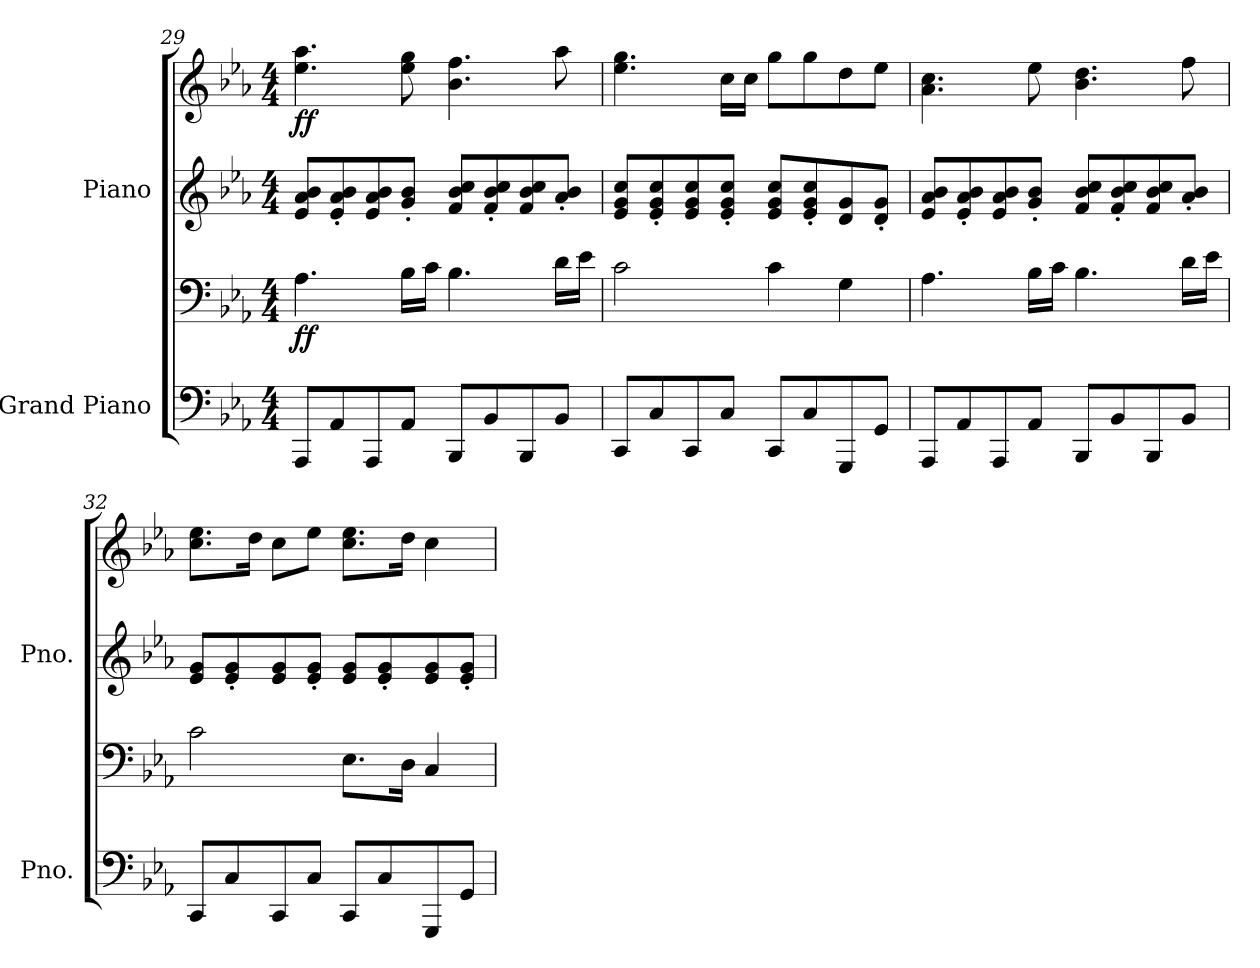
**kern	**kern	**dynam	**kern	**kern	**dynam
*part2	*part2	*part2	*part1	*part1	*part1
*staff4	*staff3	*staff3/4	*staff2	*staff1	*staff1/2
*I"Grand Piano	*	*	*I"Piano	*	*
*I'Pno.	*	*	*I'Pno.	*	*
*clefF4	*clefF4	*	*clefG2	*clefG2	*
*k[b-e-a-]	*k[b-e-a-]	*	*k[b-e-a-]	*k[b-e-a-]	*
*M4/4	*M4/4	*	*M4/4	*M4/4	*
=29	=29	=29	=29	=29	=29
!	!	!LO:DY:b	!	!	!LO:DY:b
8AAA-/L	4.A-\	ff	8e-/ 8a-/ 8b-/L	4.ee-\ 4.aa-\	ff
8AA-/	.	.	8e-/' 8a-/' 8b-/'	.	.
8AAA-/	.	.	8e-/ 8a-/ 8b-/	.	.
8AA-/J	16B-\LL	.	8g/' 8b-/'J	8ee-\ 8gg\	.
.	16c\JJ	.	.	.	.
8BBB-/L	4.B-\	.	8f/ 8b-/ 8cc/L	4.b-\ 4.ff\	.
8BB-/	.	.	8f/' 8b-/' 8cc/'	.	.
8BBB-/	.	.	8f/ 8b-/ 8cc/	.	.
8BB-/J	16d\LL	.	8a-/' 8b-/'J	8aa-\	.
.	16e-\JJ	.	.	.	.
!!LO:PB:g=z
=30	=30	=30	=30	=30	=30
8CC/L	2c\	.	8e-/ 8g/ 8cc/L	4.ee-\ 4.gg\	.
8C/	.	.	8e-/' 8g/' 8cc/'	.	.
8CC/	.	.	8e-/ 8g/ 8cc/	.	.
8C/J	.	.	8e-/' 8g/' 8cc/'J	16cc\LL	.
.	.	.	.	16cc\JJ	.
8CC/L	4c\	.	8e-/ 8g/ 8cc/L	8gg\L	.
8C/	.	.	8e-/' 8g/' 8cc/'	8gg\	.
8GGG/	4G\	.	8d/ 8g/	8dd\	.
8GG/J	.	.	8d/' 8g/'J	8ee-\J	.
=31	=31	=31	=31	=31	=31
8AAA-/L	4.A-\	.	8e-/ 8a-/ 8b-/L	4.a-\ 4.cc\	.
8AA-/	.	.	8e-/' 8a-/' 8b-/'	.	.
8AAA-/	.	.	8e-/ 8a-/ 8b-/	.	.
8AA-/J	16B-\LL	.	8g/' 8b-/'J	8ee-\	.
.	16c\JJ	.	.	.	.
8BBB-/L	4.B-\	.	8f/ 8b-/ 8cc/L	4.b-\ 4.dd\	.
8BB-/	.	.	8f/' 8b-/' 8cc/'	.	.
8BBB-/	.	.	8f/ 8b-/ 8cc/	.	.
8BB-/J	16d\LL	.	8a-/' 8b-/'J	8ff\	.
.	16e-\JJ	.	.	.	.
=32	=32	=32	=32	=32	=32
8CC/L	2c\	.	8e-/ 8g/L	8.cc\ 8.ee-\L	.
8C/	.	.	8e-/' 8g/'	.	.
.	.	.	.	16dd\Jk	.
8CC/	.	.	8e-/ 8g/	8cc\L	.
8C/J	.	.	8e-/' 8g/'J	8ee-\J	.
8CC/L	8.E-\L	.	8e-/ 8g/L	8.cc\ 8.ee-\L	.
8C/	.	.	8e-/' 8g/'	.	.
.	16D\Jk	.	.	16dd\Jk	.
8GGG/	4C/	.	8e-/ 8g/	4cc\	.
8GG/J	.	.	8e-/' 8g/'J	.	.
=	=	=	=	=	=
*-	*-	*-	*-	*-	*-
